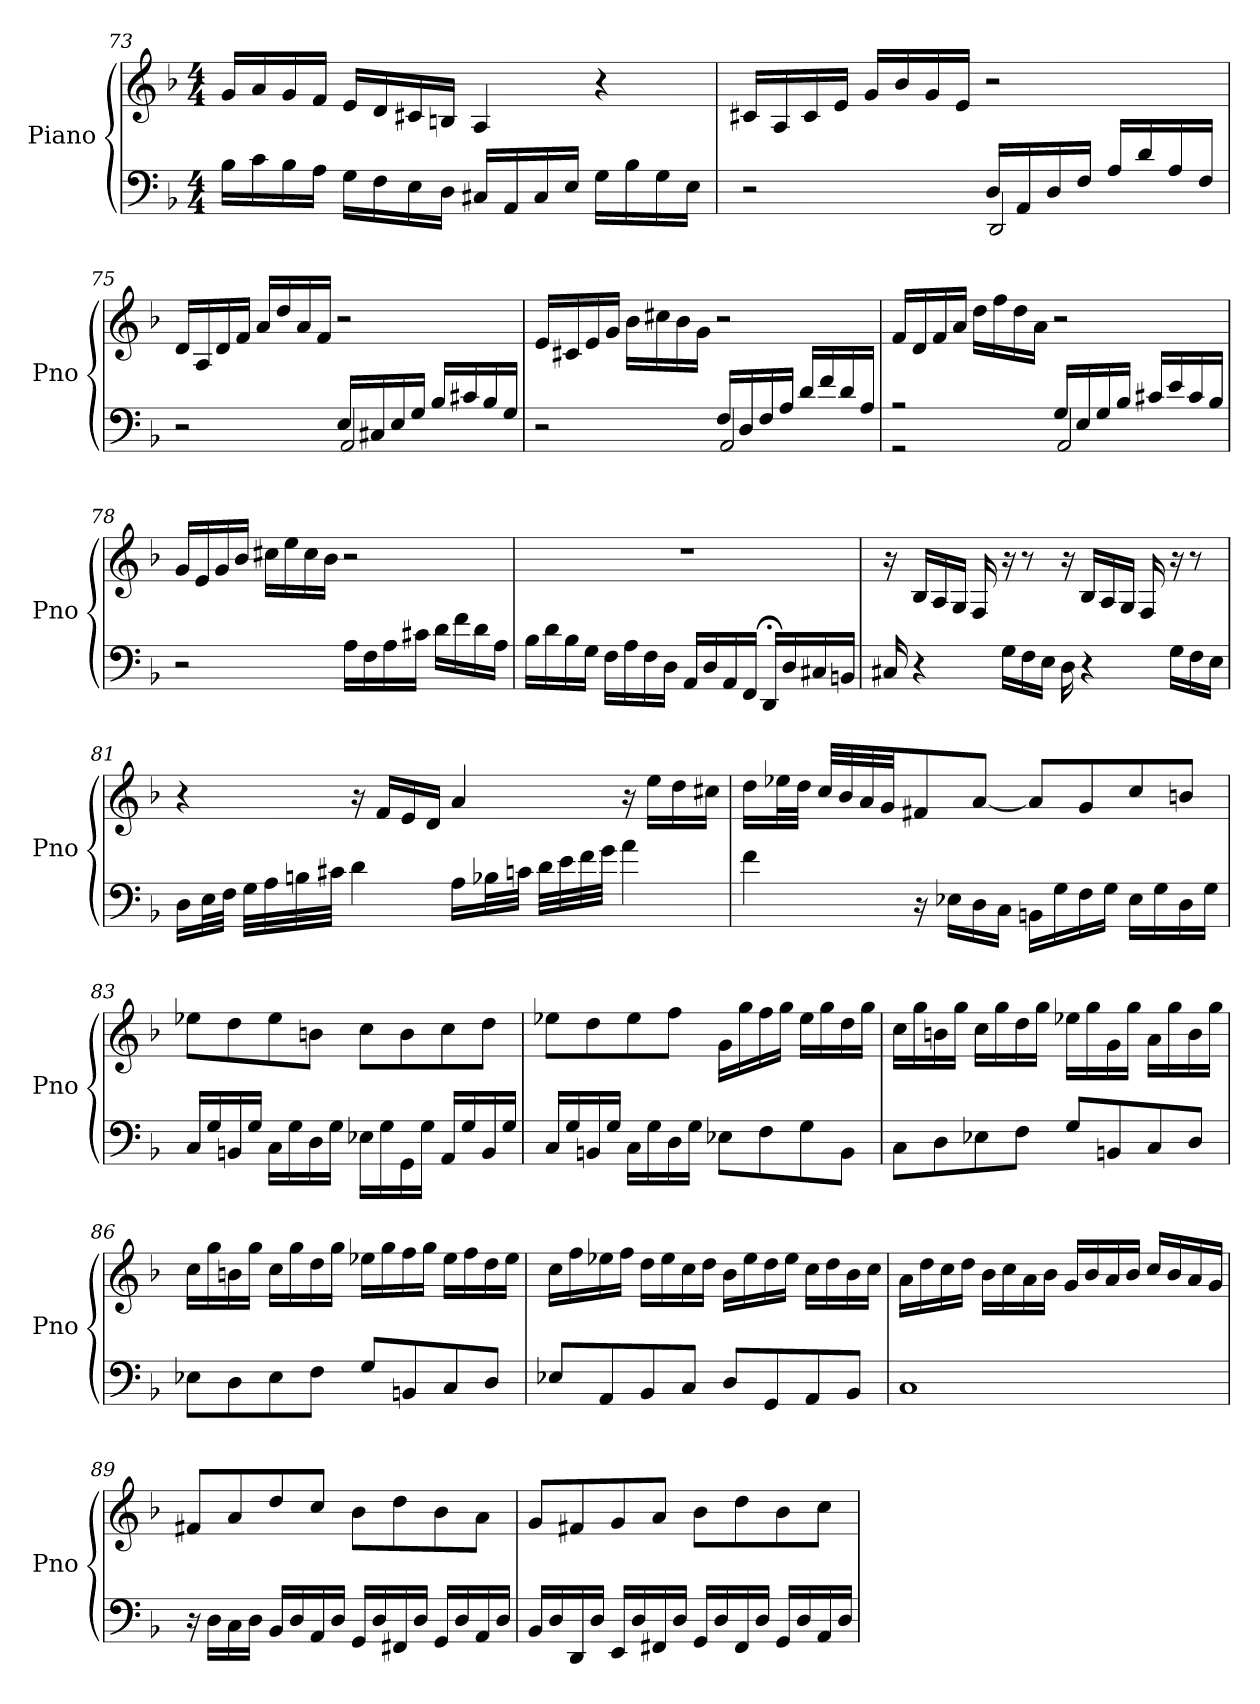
**kern	**kern
*part1	*part1
*staff2	*staff1
*I"Piano	*
*I'Pno	*
*clefF4	*clefG2
*k[b-]	*k[b-]
*F:	*F:
*M4/4	*M4/4
=73	=73
16B-\LL	16g/LL
16c\	16a/
16B-\	16g/
16A\JJ	16f/JJ
16G\LL	16e/LL
16F\	16d/
16E\	16c#X/
16D\JJ	16Bn/JJ
16C#X/LL	4A/
16AA/	.
16C#/	.
16E/JJ	.
16G\LL	4r
16B-\	.
16G\	.
16E\JJ	.
!!LO:LB:g=z
=74	=74
*^	*
2r	2ryy	16c#X/LL
.	.	16A/
.	.	16c#/
.	.	16e/JJ
.	.	16g/LL
.	.	16b-/
.	.	16g/
.	.	16e/JJ
16D/LL	2DD/	2r
16AA/	.	.
16D/	.	.
16F/JJ	.	.
16A/LL	.	.
16d/	.	.
16A/	.	.
16F/JJ	.	.
=75	=75	=75
2r	2ryy	16d/LL
.	.	16A/
.	.	16d/
.	.	16f/JJ
.	.	16a/LL
.	.	16dd/
.	.	16a/
.	.	16f/JJ
16E/LL	2AA/	2r
16C#X/	.	.
16E/	.	.
16G/JJ	.	.
16B-/LL	.	.
16c#X/	.	.
16B-/	.	.
16G/JJ	.	.
=76	=76	=76
2r	2ryy	16e/LL
.	.	16c#X/
.	.	16e/
.	.	16g/JJ
.	.	16b-\LL
.	.	16cc#X\
.	.	16b-\
.	.	16g\JJ
16F/LL	2AA/	2r
16D/	.	.
16F/	.	.
16A/JJ	.	.
16d/LL	.	.
16f/	.	.
16d/	.	.
16A/JJ	.	.
!!LO:LB:g=z
=77	=77	=77
2r	2r	16f/LL
.	.	16d/
.	.	16f/
.	.	16a/JJ
.	.	16dd\LL
.	.	16ff\
.	.	16dd\
.	.	16a\JJ
16G/LL	2AA/	2r
16E/	.	.
16G/	.	.
16B-/JJ	.	.
16c#X/LL	.	.
16e/	.	.
16c#/	.	.
16B-/JJ	.	.
*v	*v	*
=78	=78
2r	16g/LL
.	16e/
.	16g/
.	16b-/JJ
.	16cc#X\LL
.	16ee\
.	16cc#\
.	16b-\JJ
16A\LL	2r
16F\	.
16A\	.
16c#X\JJ	.
16d\LL	.
16f\	.
16d\	.
16A\JJ	.
=79	=79
16B-\LL	1r
16d\	.
16B-\	.
16G\JJ	.
16F\LL	.
16A\	.
16F\	.
16D\JJ	.
16AA/LL	.
16D/	.
16AA/	.
16FF/JJ	.
16DD;/LL	.
16D/	.
16C#X/	.
16BBn/JJ	.
!!LO:PB:g=z
=80	=80
16C#X/	16r
4r	16B-/LL
.	16A/
.	16G/JJ
.	16F/
16G\LL	16r
16F\	8r
16E\JJ	.
16D\	16r
4r	16B-/LL
.	16A/
.	16G/JJ
.	16F/
16G\LL	16r
16F\	8r
16E\JJ	.
=81	=81
16D\LL	4r
32E\L	.
32F\JJJ	.
32G\LLL	.
32A\	.
32Bn\	.
32c#X\JJJ	.
4d\	16r
.	16f/LL
.	16e/
.	16d/JJ
16A\LL	4a/
32B-X\L	.
32cn\JJJ	.
32d\LLL	.
32e\	.
32f\	.
32g\JJJ	.
4a\	16r
.	16ee\LL
.	16dd\
.	16cc#X\JJ
!!LO:LB:g=z
=82	=82
4f\	16dd\LL
.	32ee-X\L
.	32dd\JJJ
.	32cc/LLL
.	32b-/
.	32a/
.	32g/JJ
16r	8f#X/
16E-X\LL	.
16D\	[8a/J
16C\JJ	.
16BBn\LL	8a/L]
16G\	.
16F\	8g/
16G\JJ	.
16E-\LL	8cc/
16G\	.
16D\	8bn/J
16G\JJ	.
=83	=83
16C/LL	8ee-X\L
16G/	.
16BBn/	8dd\
16G/JJ	.
16C\LL	8ee-\
16G\	.
16D\	8bn\J
16G\JJ	.
16E-X\LL	8cc\L
16G\	.
16GG\	8b\
16G\JJ	.
16AA/LL	8cc\
16G/	.
16BB/	8dd\J
16G/JJ	.
!!LO:LB:g=z
=84	=84
16C/LL	8ee-X\L
16G/	.
16BBn/	8dd\
16G/JJ	.
16C\LL	8ee-\
16G\	.
16D\	8ff\J
16G\JJ	.
8E-X\L	16g\LL
.	16gg\
8F\	16ff\
.	16gg\JJ
8G\	16ee-\LL
.	16gg\
8BB\J	16dd\
.	16gg\JJ
=85	=85
8C\L	16cc\LL
.	16gg\
8D\	16bn\
.	16gg\JJ
8E-X\	16cc\LL
.	16gg\
8F\J	16dd\
.	16gg\JJ
8G/L	16ee-X\LL
.	16gg\
8BBn/	16g\
.	16gg\JJ
8C/	16a\LL
.	16gg\
8D/J	16b\
.	16gg\JJ
=86	=86
8E-X\L	16cc\LL
.	16gg\
8D\	16bn\
.	16gg\JJ
8E-\	16cc\LL
.	16gg\
8F\J	16dd\
.	16gg\JJ
8G/L	16ee-X\LL
.	16gg\
8BBn/	16ff\
.	16gg\JJ
8C/	16ee-\LL
.	16ff\
8D/J	16dd\
.	16ee-\JJ
!!LO:LB:g=z
=87	=87
8E-X/L	16cc\LL
.	16ff\
8AA/	16ee-X\
.	16ff\JJ
8BB-/	16dd\LL
.	16ee-\
8C/J	16cc\
.	16dd\JJ
8D/L	16b-\LL
.	16ee-\
8GG/	16dd\
.	16ee-\JJ
8AA/	16cc\LL
.	16dd\
8BB-/J	16b-\
.	16cc\JJ
=88	=88
1C	16a\LL
.	16dd\
.	16cc\
.	16dd\JJ
.	16b-\LL
.	16cc\
.	16a\
.	16b-\JJ
.	16g/LL
.	16b-/
.	16a/
.	16b-/JJ
.	16cc/LL
.	16b-/
.	16a/
.	16g/JJ
=89	=89
16r	8f#X/L
16D\LL	.
16C\	8a/
16D\JJ	.
16BB-/LL	8dd/
16D/	.
16AA/	8cc/J
16D/JJ	.
16GG/LL	8b-\L
16D/	.
16FF#X/	8dd\
16D/JJ	.
16GG/LL	8b-\
16D/	.
16AA/	8a\J
16D/JJ	.
!!LO:LB:g=z
=90	=90
16BB-/LL	8g/L
16D/	.
16DD/	8f#X/
16D/JJ	.
16EE/LL	8g/
16D/	.
16FF#X/	8a/J
16D/JJ	.
16GG/LL	8b-\L
16D/	.
16FF#/	8dd\
16D/JJ	.
16GG/LL	8b-\
16D/	.
16AA/	8cc\J
16D/JJ	.
=	=
*-	*-
